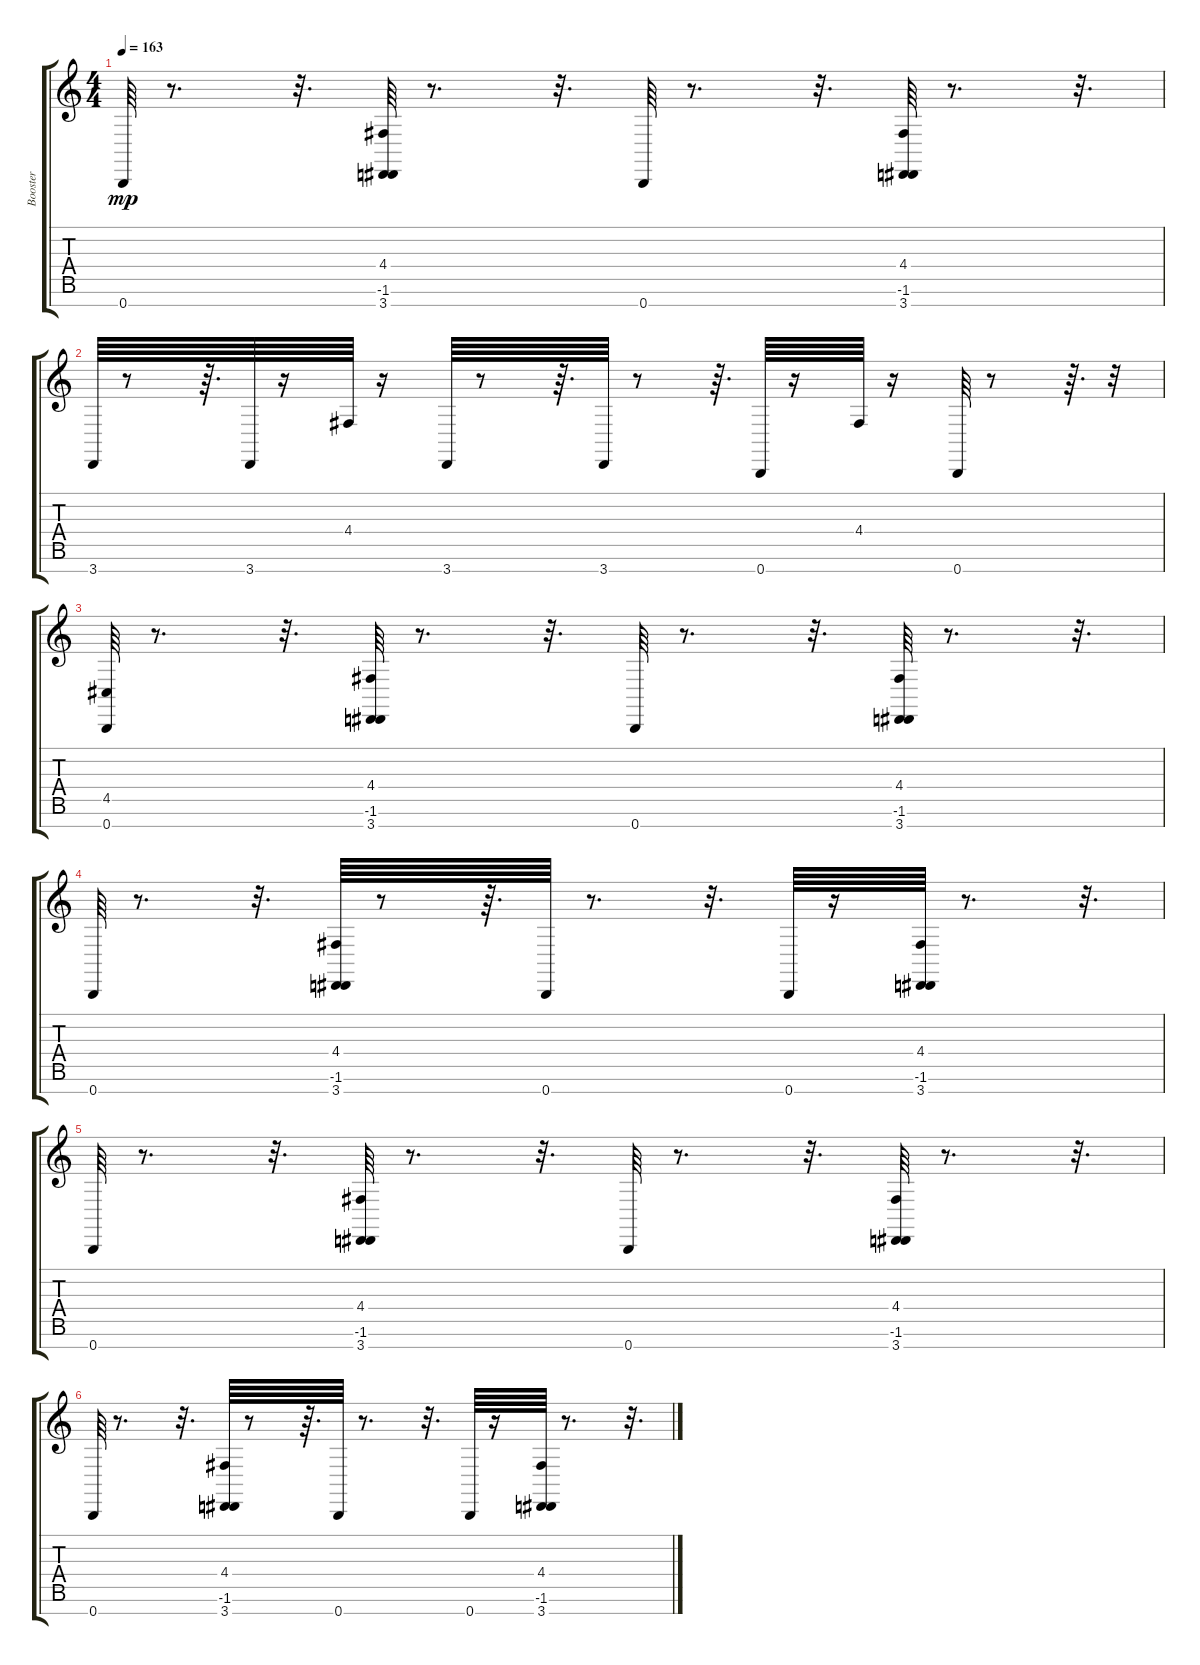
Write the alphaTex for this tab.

\track ("Booster" "Booster") {instrument acousticgrandpiano}
\staff {score tabs}
\tuning (E4 B3 G3 D3 A2 E2 B1) {hide}
\ts (4 4)
\tempo 163
\clef g2
\ks c
0.7.64{dy mp} r.8{d} r.32{d} (4.4 -1.6 3.7).64 r.8{d} r.32{d} 0.7.64 r.8{d} r.32{d} (4.4 -1.6 3.7).64 r.8{d} r.32{d} |
3.7.64 r.8 r.64{d} 3.7.64 r.16 4.4.64 r.16 3.7.64 r.8 r.64{d} 3.7.64 r.8 r.64{d} 0.7.64 r.16 4.4.64 r.16 0.7.64 r.8 r.64{d} r.32 |
(4.5 0.7).64 r.8{d} r.32{d} (4.4 -1.6 3.7).64 r.8{d} r.32{d} 0.7.64 r.8{d} r.32{d} (4.4 -1.6 3.7).64 r.8{d} r.32{d} |
0.7.64 r.8{d} r.32{d} (4.4 -1.6 3.7).64 r.8 r.64{d} 0.7.64 r.8{d} r.32{d} 0.7.64 r.16 (4.4 -1.6 3.7).64 r.8{d} r.32{d} |
0.7.64 r.8{d} r.32{d} (4.4 -1.6 3.7).64 r.8{d} r.32{d} 0.7.64 r.8{d} r.32{d} (4.4 -1.6 3.7).64 r.8{d} r.32{d} |
0.7.64 r.8{d} r.32{d} (4.4 -1.6 3.7).64 r.8 r.64{d} 0.7.64 r.8{d} r.32{d} 0.7.64 r.16 (4.4 -1.6 3.7).64 r.8{d} r.32{d}
